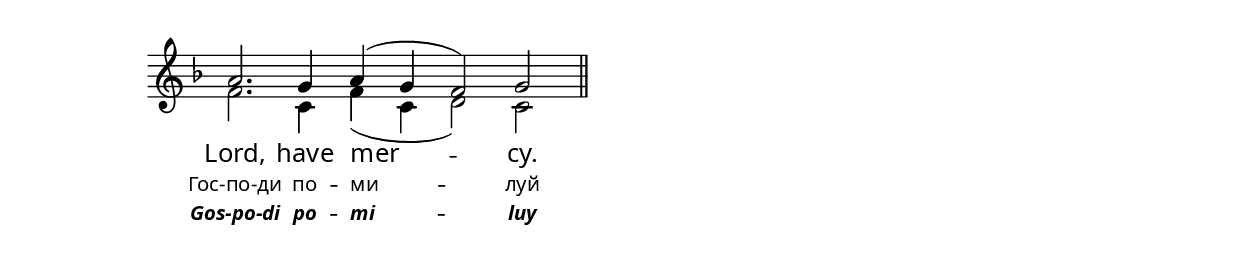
\version "2.24.4"


\paper {
    #(define fonts
        (set-global-fonts
            #:roman "EB Garamond SemiBold"
    ))
}

keyTime = { \key f \major}
cadenzaMeasure = {
  \cadenzaOff
  \partial 1024 s1024
  \cadenzaOn

}

SopMusic    = \relative { 
    \cadenzaOn
    a'2. g4 a( g f2) g \cadenzaMeasure \section
}

BassMusic   = \relative {
    \cadenzaOn
    f'2. c4 f( c d2) c \cadenzaMeasure \section
}



VerseOne = \lyricmode {
    Lord, have mer -- cy.
    }

VerseTwo = \lyricmode {
    \override LyricText.font-size = #'-1
    Гос-по-ди по -- ми -- луй
    }
VerseThree = \lyricmode {
    \override LyricText.font-name = #"EB Garamond, Semi-Bold Italic"
    \override LyricText.font-size = #'-1
    Gos-po-di po -- mi -- luy
}


\score {
    \new Staff <<
        \clef "treble"
        \new Voice = "Sop"  { \voiceOne \keyTime \SopMusic}
        \new Voice = "Bass" { \voiceTwo \BassMusic }
        \new Lyrics \lyricsto "Sop" { \VerseOne }
        \new Lyrics \lyricsto "Sop" { \VerseTwo }
        \new Lyrics \lyricsto "Sop" { \VerseThree }
    >>

    \layout {
        \context {
            \Score
                \omit BarNumber
                \override SpacingSpanner.common-shortest-duration = #(ly:make-moment 1/16)

        }
        \context {
            \Staff
                \remove Time_signature_engraver
        }
        \context {
            \Lyrics
                \override LyricSpace.minimum-distance = #1.0
        }
    }
    \midi {
        \tempo 4 = 180
    }
}





